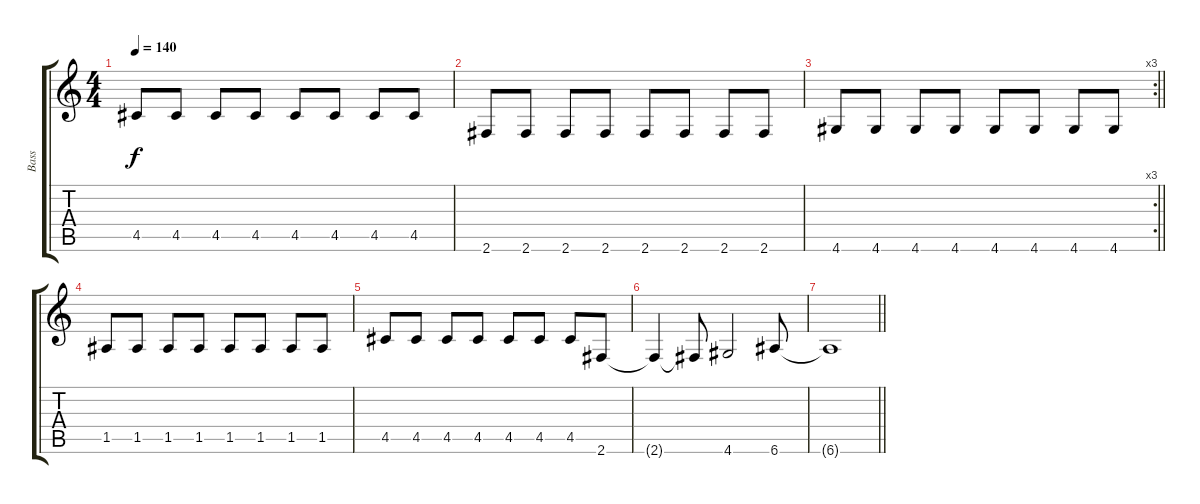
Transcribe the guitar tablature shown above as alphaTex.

\track ("Bass" "Bass") {instrument electricbasspick}
\staff {score tabs}
\tuning (E4 B3 G3 D3 A2 E2) {hide}
\ts (4 4)
\tempo 140
\clef g2
\ks c
4.5.8{dy f} 4.5.8 4.5.8 4.5.8 4.5.8 4.5.8 4.5.8 4.5.8 |
2.6.8 2.6.8 2.6.8 2.6.8 2.6.8 2.6.8 2.6.8 2.6.8 |
\rc 3
\barLineRight lightlight
4.6.8 4.6.8 4.6.8 4.6.8 4.6.8 4.6.8 4.6.8 4.6.8 |
1.5.8 1.5.8 1.5.8 1.5.8 1.5.8 1.5.8 1.5.8 1.5.8 |
4.5.8 4.5.8 4.5.8 4.5.8 4.5.8 4.5.8 4.5.8 2.6.8 |
2.6{t}.4 2.6{t}.8 4.6.2 6.6.8 |
\barLineRight lightlight
6.6{t}.1
